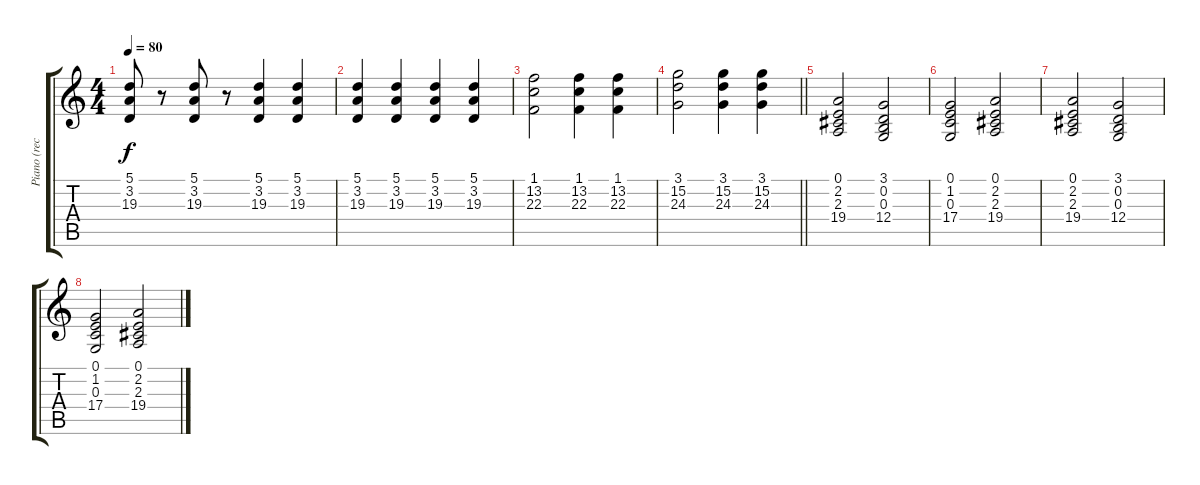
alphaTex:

\track ("Piano (rechts)" "Piano (rec") {instrument acousticgrandpiano}
\staff {score tabs}
\tuning (E4 B3 G3 D3 A2 E2) {hide}
\ts (4 4)
\tempo 80
\clef g2
\ks c
(5.1 3.2 19.3).8{dy f} r.8 (5.1 3.2 19.3).8 r.8 (5.1 3.2 19.3).4 (5.1 3.2 19.3).4 |
(5.1 3.2 19.3).4 (5.1 3.2 19.3).4 (5.1 3.2 19.3).4 (5.1 3.2 19.3).4 |
(1.1 13.2 22.3).2 (1.1 13.2 22.3).4 (1.1 13.2 22.3).4 |
\barLineRight lightlight
(3.1 15.2 24.3).2 (3.1 15.2 24.3).4 (3.1 15.2 24.3).4 |
(0.1 2.2 2.3 19.4).2 (3.1 0.2 0.3 12.4).2 |
(0.1 1.2 0.3 17.4).2 (0.1 2.2 2.3 19.4).2 |
(0.1 2.2 2.3 19.4).2 (3.1 0.2 0.3 12.4).2 |
(0.1 1.2 0.3 17.4).2 (0.1 2.2 2.3 19.4).2
